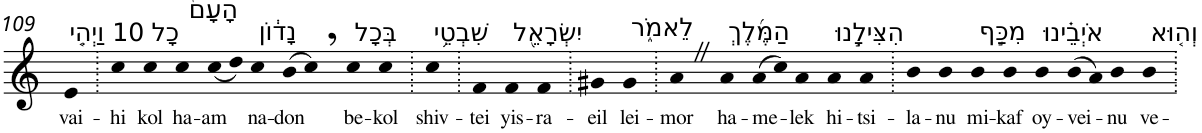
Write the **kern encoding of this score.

**kern	**text
*part1	*part1
*staff1	*staff1
*I"Piano	*
*I'Pno	*
!!LO:PB:g=z
*clefG2	*
*k[]	*
=109	=109
!LO:TX:a:t=10 וַיְהִ֤י	!
!	!LO:LY:b
4e	vai-
=110.	=110.
!	!LO:LY:b
4cc	-hi
!LO:TX:a:t=כָל	!
!	!LO:LY:b
4cc	kol
!LO:TX:a:t=הָעָם֙	!
!	!LO:LY:b
4cc	ha-
!	!LO:LY:b
(<8cc	-am
8dd)	.
!LO:TX:a:t=נָד֔וֹן	!
!	!LO:LY:b
4cc	na-
!	!LO:LY:b
(>8b	-don
8cc,)	.
!LO:TX:a:t=בְּכָל	!
!	!LO:LY:b
4cc	be-
!	!LO:LY:b
4cc	-kol
=111.	=111.
!LO:TX:a:t=שִׁבְטֵ֥י	!
!	!LO:LY:b
4cc	shiv-
=112.	=112.
!	!LO:LY:b
4f	-tei
!LO:TX:a:t=יִשְׂרָאֵ֖ל	!
!	!LO:LY:b
4f	yis-
!	!LO:LY:b
4f	-ra-
=113.	=113.
!	!LO:LY:b
4g#X	-eil
!LO:TX:a:t=לֵאמֹ֑ר	!
!	!LO:LY:b
4g#	lei-
=114.	=114.
!	!LO:LY:b
4aZ	-mor
!LO:TX:a:t=הַמֶּ֜לֶךְ	!
!	!LO:LY:b
4a	ha-
!	!LO:LY:b
(>8a	-me-
8cc)	.
!	!LO:LY:b
4a	-lek
!LO:TX:a:t=הִצִּילָ֣נוּ	!
!	!LO:LY:b
4a	hi-
!	!LO:LY:b
4a	-tsi-
=115.	=115.
!	!LO:LY:b
4b	-la-
!	!LO:LY:b
4b	-nu
!LO:TX:a:t=מִכַּ֣ף	!
!	!LO:LY:b
4b	mi-
!	!LO:LY:b
4b	-kaf
!LO:TX:a:t=אֹיְבֵ֗ינוּ	!
!	!LO:LY:b
4b	oy-
!	!LO:LY:b
(>8b	-vei-
8a)	.
!	!LO:LY:b
4b	-nu
!LO:TX:a:t=וְה֤וּא	!
!	!LO:LY:b
4b	ve-
=.	=.
*-	*-
